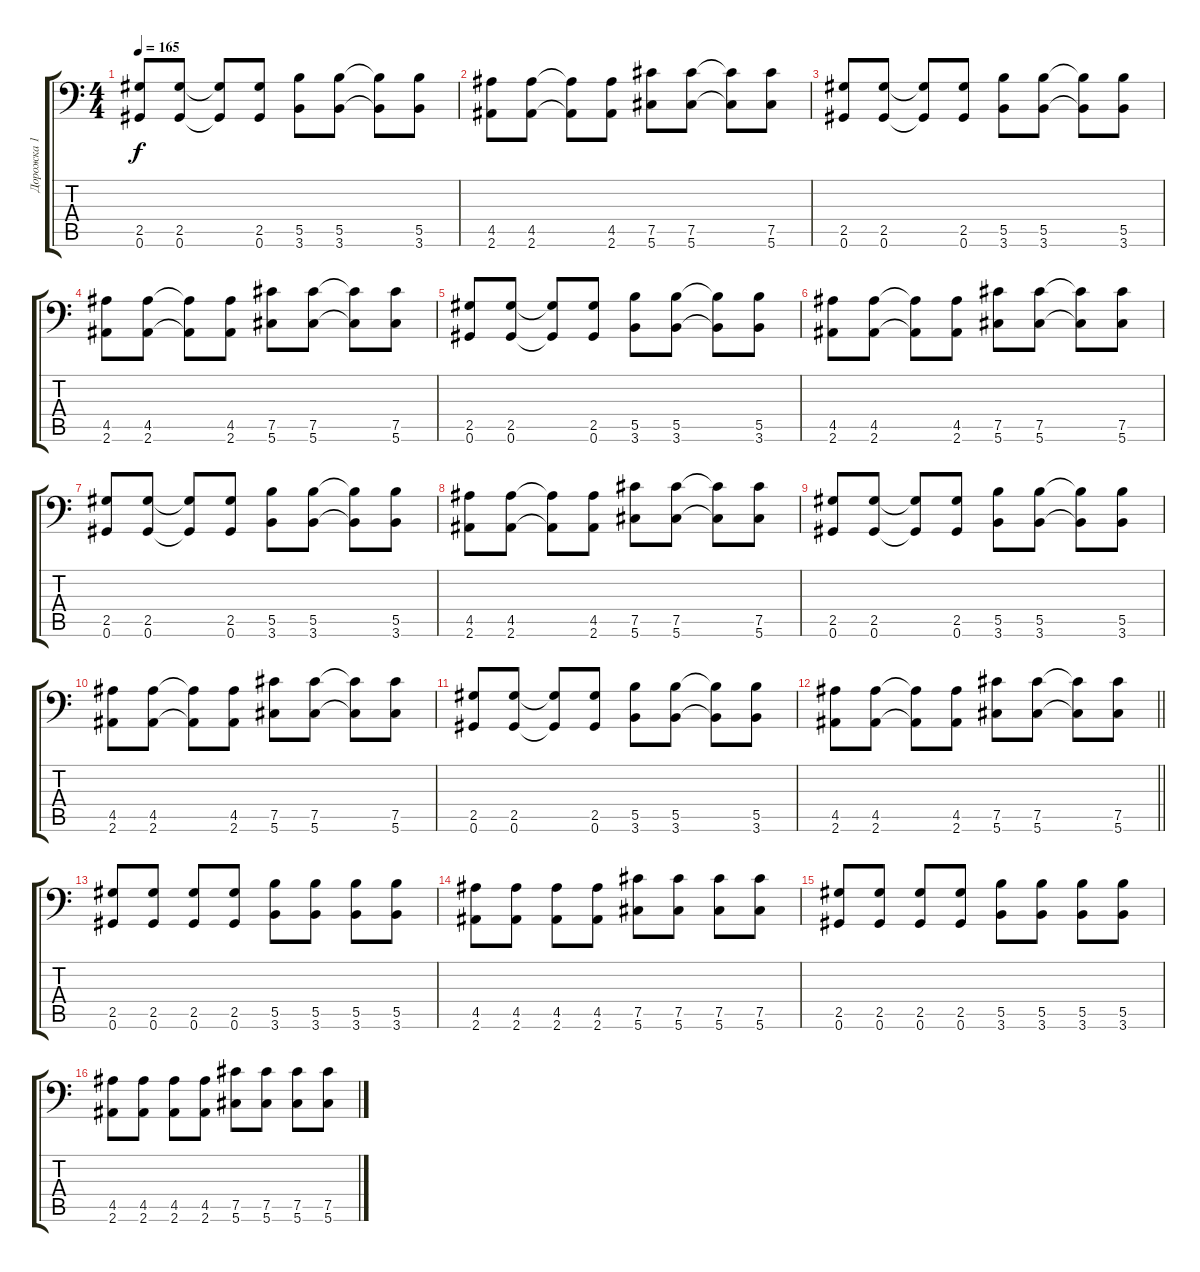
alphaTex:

\track ("Дорожка 1" "Дорожка 1") {instrument distortionguitar}
\staff {score tabs}
\tuning (E4 B3 Gb3 D3 Gb2 Ab1) {hide}
\ts (4 4)
\tempo 165
\clef f4
\ks c
(2.5 0.6).8{dy f} (2.5 0.6).8 (2.5{t} 0.6{t}).8 (2.5 0.6).8 (5.5 3.6).8 (5.5 3.6).8 (5.5{t} 3.6{t}).8 (5.5 3.6).8 |
(4.5 2.6).8 (4.5 2.6).8 (4.5{t} 2.6{t}).8 (4.5 2.6).8 (7.5 5.6).8 (7.5 5.6).8 (7.5{t} 5.6{t}).8 (7.5 5.6).8 |
(2.5 0.6).8 (2.5 0.6).8 (2.5{t} 0.6{t}).8 (2.5 0.6).8 (5.5 3.6).8 (5.5 3.6).8 (5.5{t} 3.6{t}).8 (5.5 3.6).8 |
(4.5 2.6).8 (4.5 2.6).8 (4.5{t} 2.6{t}).8 (4.5 2.6).8 (7.5 5.6).8 (7.5 5.6).8 (7.5{t} 5.6{t}).8 (7.5 5.6).8 |
(2.5 0.6).8 (2.5 0.6).8 (2.5{t} 0.6{t}).8 (2.5 0.6).8 (5.5 3.6).8 (5.5 3.6).8 (5.5{t} 3.6{t}).8 (5.5 3.6).8 |
(4.5 2.6).8 (4.5 2.6).8 (4.5{t} 2.6{t}).8 (4.5 2.6).8 (7.5 5.6).8 (7.5 5.6).8 (7.5{t} 5.6{t}).8 (7.5 5.6).8 |
(2.5 0.6).8 (2.5 0.6).8 (2.5{t} 0.6{t}).8 (2.5 0.6).8 (5.5 3.6).8 (5.5 3.6).8 (5.5{t} 3.6{t}).8 (5.5 3.6).8 |
(4.5 2.6).8 (4.5 2.6).8 (4.5{t} 2.6{t}).8 (4.5 2.6).8 (7.5 5.6).8 (7.5 5.6).8 (7.5{t} 5.6{t}).8 (7.5 5.6).8 |
(2.5 0.6).8 (2.5 0.6).8 (2.5{t} 0.6{t}).8 (2.5 0.6).8 (5.5 3.6).8 (5.5 3.6).8 (5.5{t} 3.6{t}).8 (5.5 3.6).8 |
(4.5 2.6).8 (4.5 2.6).8 (4.5{t} 2.6{t}).8 (4.5 2.6).8 (7.5 5.6).8 (7.5 5.6).8 (7.5{t} 5.6{t}).8 (7.5 5.6).8 |
(2.5 0.6).8 (2.5 0.6).8 (2.5{t} 0.6{t}).8 (2.5 0.6).8 (5.5 3.6).8 (5.5 3.6).8 (5.5{t} 3.6{t}).8 (5.5 3.6).8 |
\barLineRight lightlight
(4.5 2.6).8 (4.5 2.6).8 (4.5{t} 2.6{t}).8 (4.5 2.6).8 (7.5 5.6).8 (7.5 5.6).8 (7.5{t} 5.6{t}).8 (7.5 5.6).8 |
\section ("" "")
(2.5 0.6).8 (2.5 0.6).8 (2.5 0.6).8 (2.5 0.6).8 (5.5 3.6).8 (5.5 3.6).8 (5.5 3.6).8 (5.5 3.6).8 |
(4.5 2.6).8 (4.5 2.6).8 (4.5 2.6).8 (4.5 2.6).8 (7.5 5.6).8 (7.5 5.6).8 (7.5 5.6).8 (7.5 5.6).8 |
(2.5 0.6).8 (2.5 0.6).8 (2.5 0.6).8 (2.5 0.6).8 (5.5 3.6).8 (5.5 3.6).8 (5.5 3.6).8 (5.5 3.6).8 |
(4.5 2.6).8 (4.5 2.6).8 (4.5 2.6).8 (4.5 2.6).8 (7.5 5.6).8 (7.5 5.6).8 (7.5 5.6).8 (7.5 5.6).8
